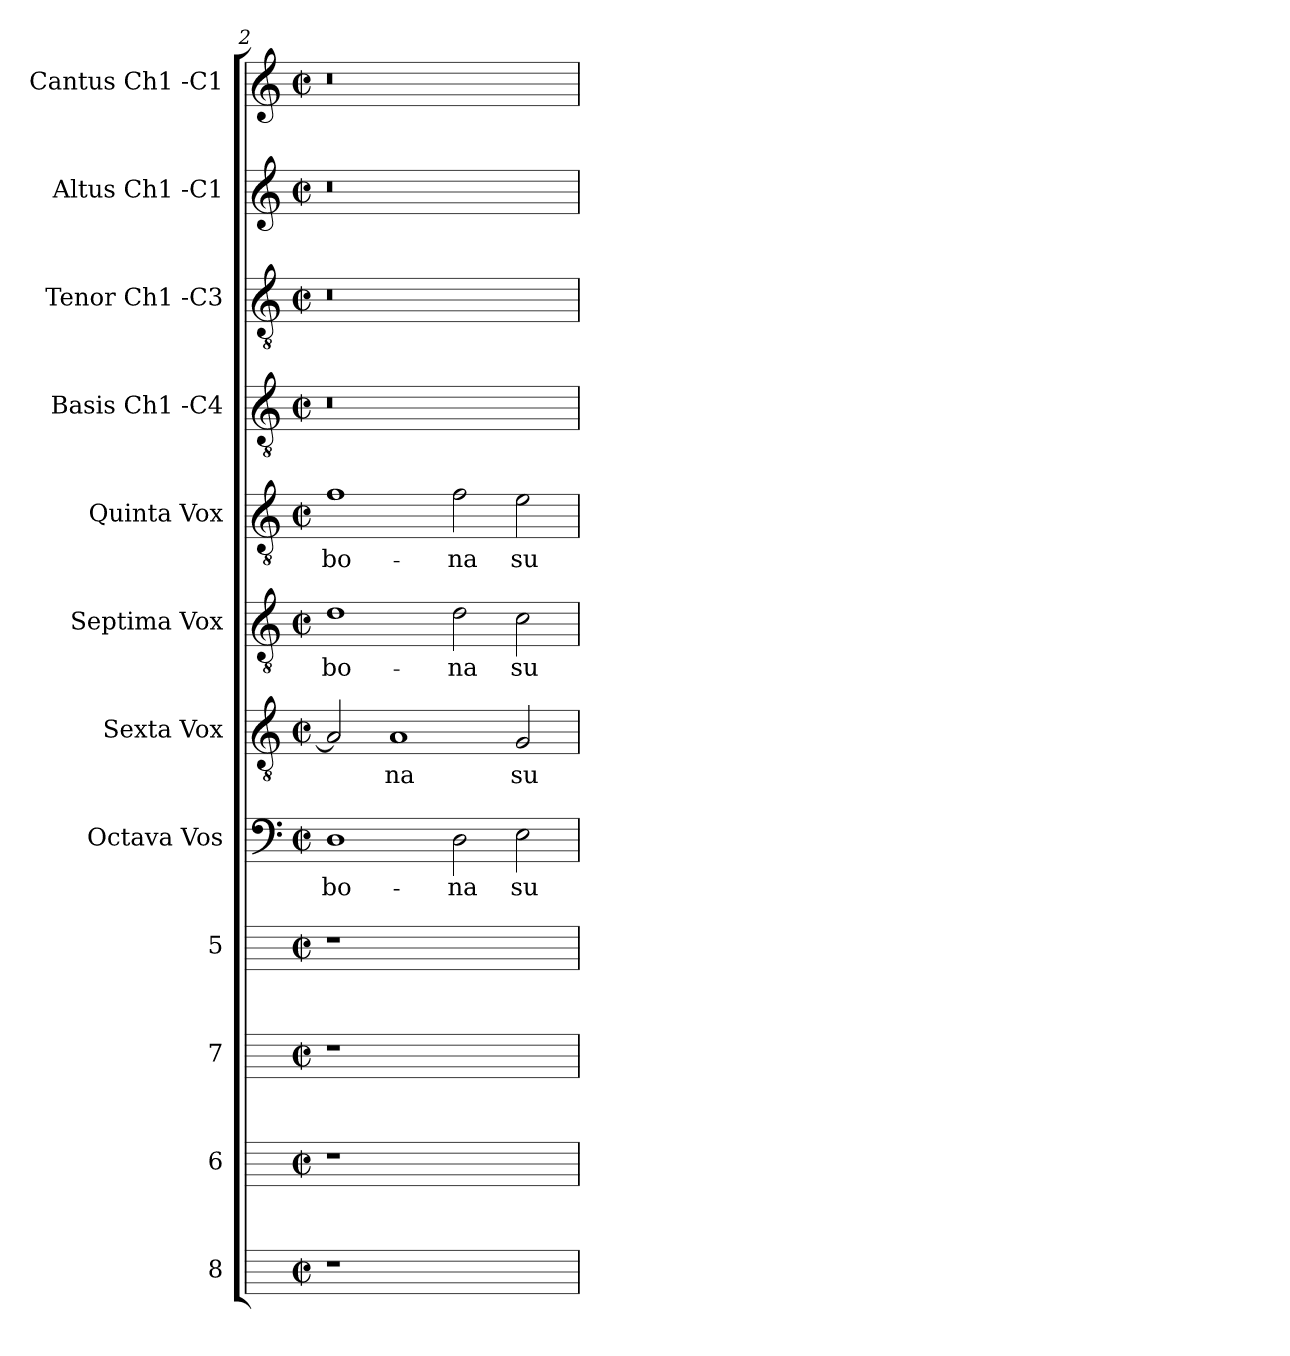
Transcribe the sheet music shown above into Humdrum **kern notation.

**kern	**kern	**kern	**kern	**kern	**text	**kern	**text	**kern	**text	**kern	**text	**kern	**kern	**kern	**kern
*part12	*part11	*part10	*part9	*part8	*part8	*part7	*part7	*part6	*part6	*part5	*part5	*part4	*part3	*part2	*part1
*staff12	*staff11	*staff10	*staff9	*staff8	*staff8	*staff7	*staff7	*staff6	*staff6	*staff5	*staff5	*staff4	*staff3	*staff2	*staff1
*I"8	*I"6	*I"7	*I"5	*I"Octava  Vos	*	*I"Sexta  Vox	*	*I"Septima  Vox	*	*I"Quinta  Vox	*	*I"Basis  Ch1 -C4	*I"Tenor  Ch1 -C3	*I"Altus  Ch1 -C1	*I"Cantus  Ch1 -C1
*	*	*	*	*	*	*	*	*	*	*	*	*I'B	*I'T	*I'A	*I'C
*	*	*	*	*clefF4	*	*clefGv2	*	*clefGv2	*	*clefGv2	*	*clefGv2	*clefGv2	*clefG2	*clefG2
*k[]	*k[]	*k[]	*k[]	*k[]	*	*k[]	*	*k[]	*	*k[]	*	*k[]	*k[]	*k[]	*k[]
*C:	*C:	*C:	*C:	*C:	*	*C:	*	*C:	*	*C:	*	*C:	*C:	*C:	*C:
*M2/2	*M2/2	*M2/2	*M2/2	*M2/2	*	*M2/2	*	*M2/2	*	*M2/2	*	*M2/2	*M2/2	*M2/2	*M2/2
*met(c|)	*met(c|)	*met(c|)	*met(c|)	*met(c|)	*	*met(c|)	*	*met(c|)	*	*met(c|)	*	*met(c|)	*met(c|)	*met(c|)	*met(c|)
=2	=2	=2	=2	=2	=2	=2	=2	=2	=2	=2	=2	=2	=2	=2	=2
!	!	!	!	!	!LO:LY:b:cj	!	!LO:LY:b:cj	!	!LO:LY:b:cj	!	!LO:LY:b:rj	!	!	!	!
1r	1r	1r	1r	1D	bo-	2A/]	--	1d	bo-	1f	bo-	0r	0r	0r	0r
!	!	!	!	!	!	!	!LO:LY:b:cj	!	!	!	!	!	!	!	!
.	.	.	.	.	.	1A	-na	.	.	.	.	.	.	.	.
!	!	!	!	!	!LO:LY:b:cj	!	!	!	!LO:LY:b:cj	!	!LO:LY:b:rj	!	!	!	!
1ryy	1ryy	1ryy	1ryy	2D\	-na	.	.	2d\	-na	2f\	-na	.	.	.	.
!	!	!	!	!	!LO:LY:b:cj	!	!LO:LY:b:cj	!	!LO:LY:b:cj	!	!LO:LY:b:rj	!	!	!	!
.	.	.	.	2E\	su-	2G/	su-	2c\	su-	2e\	su-	.	.	.	.
=	=	=	=	=	=	=	=	=	=	=	=	=	=	=	=
*-	*-	*-	*-	*-	*-	*-	*-	*-	*-	*-	*-	*-	*-	*-	*-
